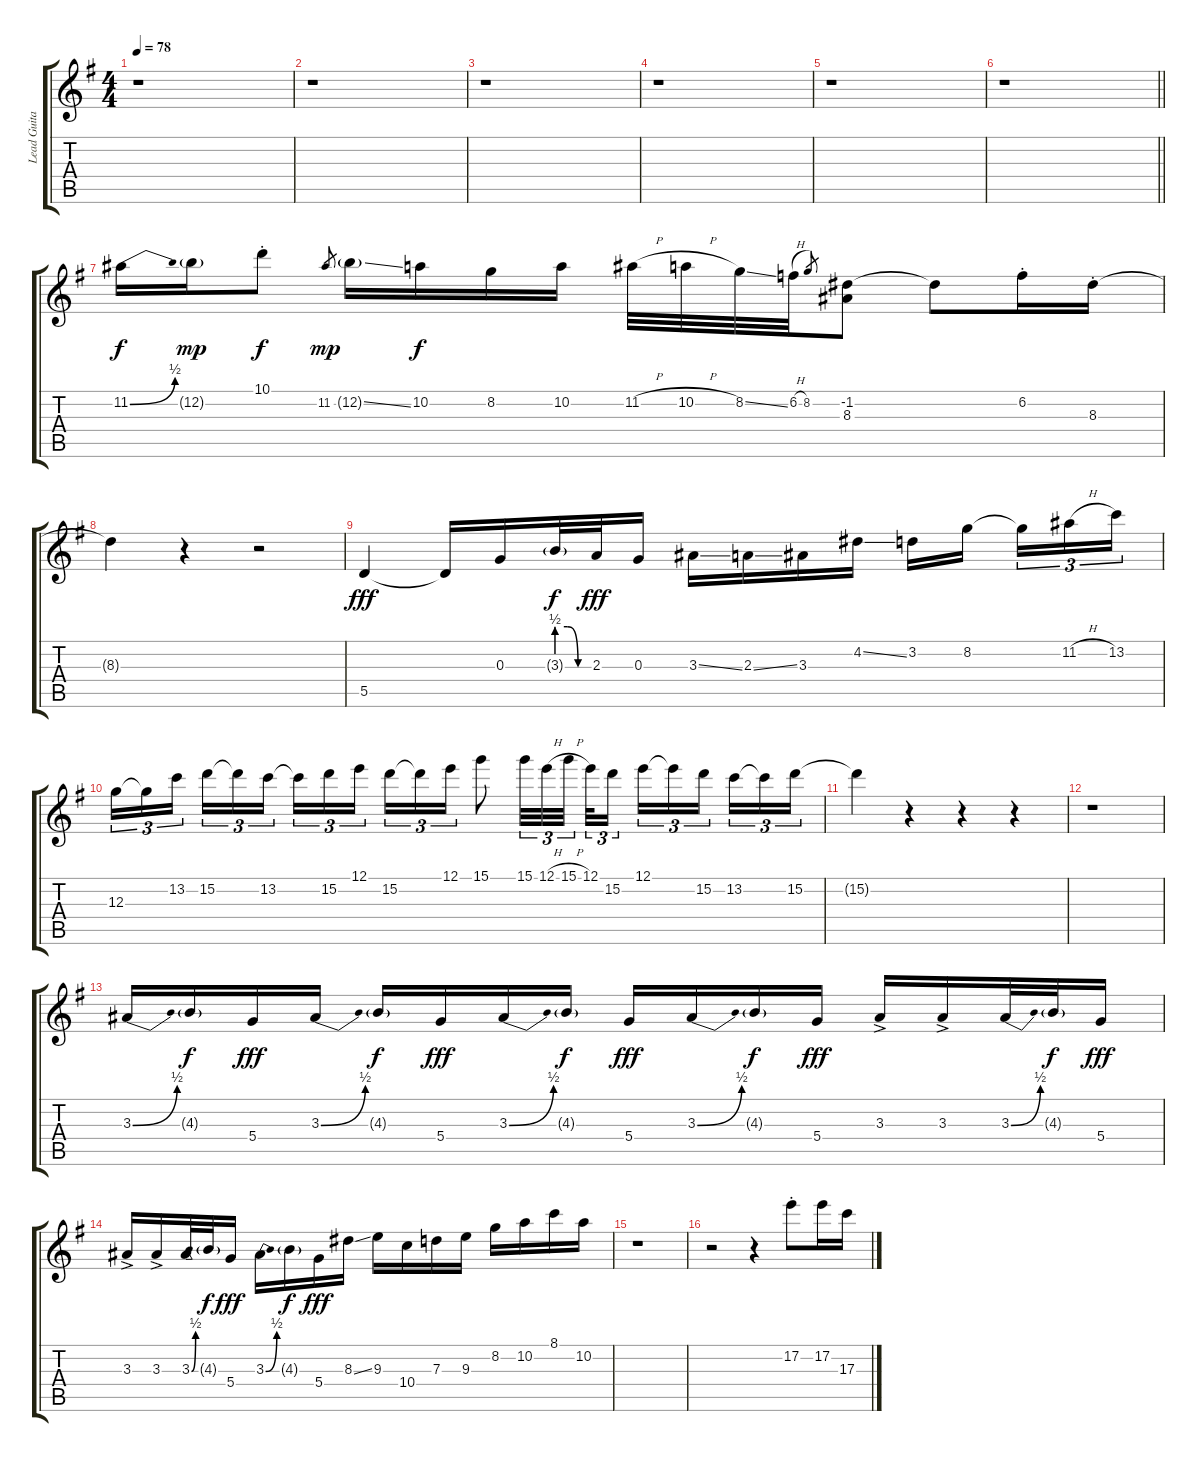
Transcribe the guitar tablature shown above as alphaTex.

\track ("Lead Guitar - Right" "Lead Guita") {instrument electricbassfinger}
\staff {score tabs}
\tuning (E4 B3 G3 D3 A2 E2) {hide}
\ts (4 4)
\tempo 78
\clef g2
\ks g
r.1{dy f} |
r.1 |
r.1 |
r.1 |
r.1 |
\barLineRight lightlight
r.1 |
11.2{be (bend 0 0 60 2)}.16{volume 16 balance 16 instrument distortionguitar} 12.2{g}.16{dy mp} 10.1{st}.8{dy f} 11.2.8{gr dy mp} 12.2{ss g}.16 10.2.16{dy f} 8.2.16 10.2.16 11.2{h}.32 10.2{h}.32 8.2{ss}.32 6.2{h}.32 8.2.8{gr} (-1.2 8.3).8 8.3{t}.8 6.2{st}.16 8.3{st}.16 |
8.3{t}.4 r.4 r.2 |
5.5.4{dy fff} 5.5{t}.16 0.3.16 3.3{be (custom 0 2 20 2 40 0 60 0) g}.32{dy f} 2.3.32{dy fff} 0.3.16 3.3{ss}.16 2.3{ss}.16 3.3.16 4.2{ss}.16 3.2.16 8.2.16{beam splitsecondary} 8.2{t}.16{tu (3 2)} 11.2{h}.16{tu (3 2)} 13.2.16{tu (3 2)} |
12.3.16{tu (3 2)} 12.3{t}.16{tu (3 2)} 13.2.16{tu (3 2) beam splitsecondary} 15.2.16{tu (3 2)} 15.2{t}.16{tu (3 2)} 13.2.16{tu (3 2)} 13.2{t}.16{tu (3 2)} 15.2.16{tu (3 2)} 12.1.16{tu (3 2) beam splitsecondary} 15.2.16{tu (3 2)} 15.2{t}.16{tu (3 2)} 12.1.16{tu (3 2)} 15.1.8 15.1.32{tu (3 2)} 12.1{h}.32{tu (3 2)} 15.1{h}.32{tu (3 2) beam splitsecondary} 12.1.32{tu (3 2)} 15.2.16{tu (3 2)} 12.1.16{tu (3 2)} 12.1{t}.16{tu (3 2)} 15.2.16{tu (3 2) beam splitsecondary} 13.2.16{tu (3 2)} 13.2{t}.16{tu (3 2)} 15.2.16{tu (3 2)} |
15.2{t}.4 r.4 r.4 r.4 |
r.1 |
3.3{be (bend 0 0 60 2)}.16 4.3{g}.16{dy f} 5.4.16{dy fff} 3.3{be (bend 0 0 60 2)}.16 4.3{g}.16{dy f} 5.4.16{dy fff} 3.3{be (bend 0 0 60 2)}.16 4.3{g}.16{dy f} 5.4.16{dy fff} 3.3{be (bend 0 0 60 2)}.16 4.3{g}.16{dy f} 5.4.16{dy fff} 3.3{ac}.16 3.3{ac}.16 3.3{be (bend 0 0 60 2)}.32 4.3{g}.32{dy f} 5.4.16{dy fff} |
3.3{ac}.16 3.3{ac}.16 3.3{be (bend 0 0 60 2)}.32 4.3{g}.32{dy f} 5.4.16{dy fff} 3.3{be (bend 0 0 60 2)}.16 4.3{g}.16{dy f} 5.4.16{dy fff} 8.3{ss}.16 9.3.16 10.4.16 7.3.16 9.3.16 8.2.16 10.2.16 8.1.16 10.2.16 |
r.1 |
r.2 r.4 17.2{st}.8 17.2.16 17.3.16
